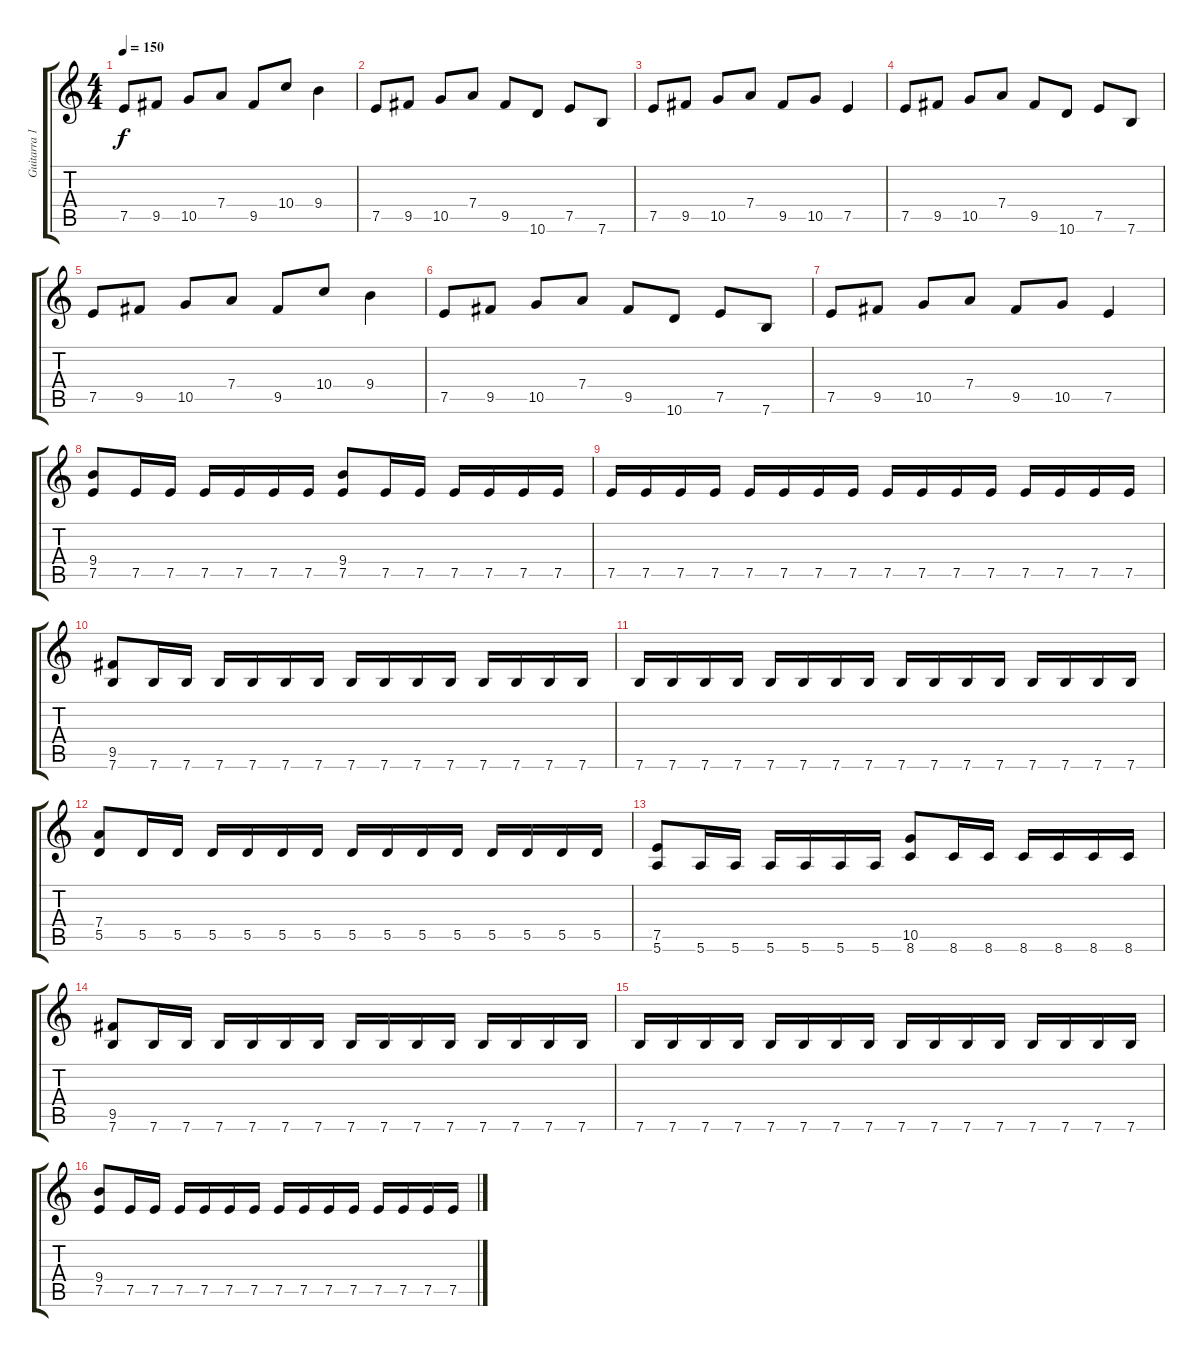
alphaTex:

\track ("Guitarra 1" "Guitarra 1") {instrument overdrivenguitar}
\staff {score tabs}
\tuning (E4 B3 G3 D3 A2 E2) {hide}
\ts (4 4)
\tempo 150
\clef g2
\ks c
7.5.8{dy f} 9.5.8 10.5.8 7.4.8 9.5.8 10.4.8 9.4.4 |
7.5.8 9.5.8 10.5.8 7.4.8 9.5.8 10.6.8 7.5.8 7.6.8 |
7.5.8 9.5.8 10.5.8 7.4.8 9.5.8 10.5.8 7.5.4 |
7.5.8 9.5.8 10.5.8 7.4.8 9.5.8 10.6.8 7.5.8 7.6.8 |
7.5.8 9.5.8 10.5.8 7.4.8 9.5.8 10.4.8 9.4.4 |
7.5.8 9.5.8 10.5.8 7.4.8 9.5.8 10.6.8 7.5.8 7.6.8 |
7.5.8 9.5.8 10.5.8 7.4.8 9.5.8 10.5.8 7.5.4 |
(9.4 7.5).8 7.5.16 7.5.16 7.5.16 7.5.16 7.5.16 7.5.16 (9.4 7.5).8 7.5.16 7.5.16 7.5.16 7.5.16 7.5.16 7.5.16 |
7.5.16 7.5.16 7.5.16 7.5.16 7.5.16 7.5.16 7.5.16 7.5.16 7.5.16 7.5.16 7.5.16 7.5.16 7.5.16 7.5.16 7.5.16 7.5.16 |
(9.5 7.6).8 7.6.16 7.6.16 7.6.16 7.6.16 7.6.16 7.6.16 7.6.16 7.6.16 7.6.16 7.6.16 7.6.16 7.6.16 7.6.16 7.6.16 |
7.6.16 7.6.16 7.6.16 7.6.16 7.6.16 7.6.16 7.6.16 7.6.16 7.6.16 7.6.16 7.6.16 7.6.16 7.6.16 7.6.16 7.6.16 7.6.16 |
(7.4 5.5).8 5.5.16 5.5.16 5.5.16 5.5.16 5.5.16 5.5.16 5.5.16 5.5.16 5.5.16 5.5.16 5.5.16 5.5.16 5.5.16 5.5.16 |
(7.5 5.6).8 5.6.16 5.6.16 5.6.16 5.6.16 5.6.16 5.6.16 (10.5 8.6).8 8.6.16 8.6.16 8.6.16 8.6.16 8.6.16 8.6.16 |
(9.5 7.6).8 7.6.16 7.6.16 7.6.16 7.6.16 7.6.16 7.6.16 7.6.16 7.6.16 7.6.16 7.6.16 7.6.16 7.6.16 7.6.16 7.6.16 |
7.6.16 7.6.16 7.6.16 7.6.16 7.6.16 7.6.16 7.6.16 7.6.16 7.6.16 7.6.16 7.6.16 7.6.16 7.6.16 7.6.16 7.6.16 7.6.16 |
(9.4 7.5).8 7.5.16 7.5.16 7.5.16 7.5.16 7.5.16 7.5.16 7.5.16 7.5.16 7.5.16 7.5.16 7.5.16 7.5.16 7.5.16 7.5.16
